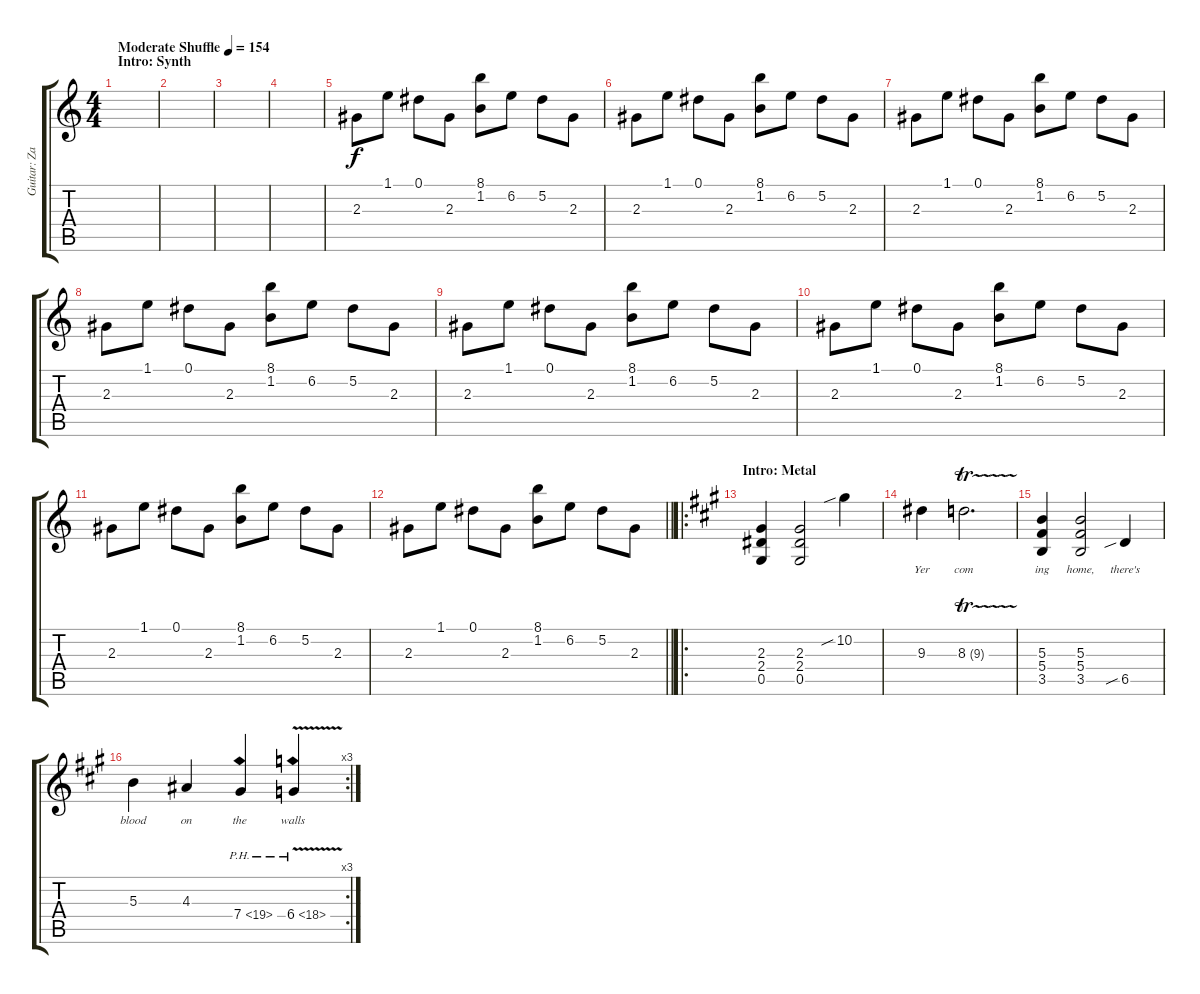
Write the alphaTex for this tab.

\track ("Guitar: Zakk" "Guitar: Za") {instrument overdrivenguitar}
\staff {score tabs}
\tuning (Eb4 Bb3 Gb3 Db3 Ab2 Eb2) {hide}
\ts (4 4)
\section ("" "Intro: Synth")
\tempo (154 "Moderate Shuffle")
\clef g2
\ks c
|
|
|
|
2.3.8{instrument stringensemble1} 1.1.8 0.1.8 2.3.8 (8.1 1.2).8 6.2.8 5.2.8 2.3.8 |
2.3.8 1.1.8 0.1.8 2.3.8 (8.1 1.2).8 6.2.8 5.2.8 2.3.8 |
2.3.8 1.1.8 0.1.8 2.3.8 (8.1 1.2).8 6.2.8 5.2.8 2.3.8 |
2.3.8 1.1.8 0.1.8 2.3.8 (8.1 1.2).8 6.2.8 5.2.8 2.3.8 |
2.3.8 1.1.8 0.1.8 2.3.8 (8.1 1.2).8 6.2.8 5.2.8 2.3.8 |
2.3.8 1.1.8 0.1.8 2.3.8 (8.1 1.2).8 6.2.8 5.2.8 2.3.8 |
2.3.8 1.1.8 0.1.8 2.3.8 (8.1 1.2).8 6.2.8 5.2.8 2.3.8 |
\barLineRight lightlight
2.3.8 1.1.8 0.1.8 2.3.8 (8.1 1.2).8 6.2.8 5.2.8 2.3.8 |
\ro
\section ("" "Intro: Metal")
\ks a
(2.3 2.4 0.5).4{volume 13 balance 5 instrument overdrivenguitar} (2.3 2.4 0.5).2 10.2{sib}.4 |
9.3.4{lyrics (0 "Yer") lyrics (1 "") lyrics (2 "") lyrics (3 "") lyrics (4 "")} 8.3{tr (9 16)}.2{d lyrics (0 "com") lyrics (1 "") lyrics (2 "") lyrics (3 "") lyrics (4 "")} |
(5.3 5.4 3.5).4{lyrics (0 "ing") lyrics (1 "") lyrics (2 "") lyrics (3 "") lyrics (4 "")} (5.3 5.4 3.5).2{lyrics (0 "home,") lyrics (1 "") lyrics (2 "") lyrics (3 "") lyrics (4 "")} 6.5{sib}.4{lyrics (0 "there's") lyrics (1 "") lyrics (2 "") lyrics (3 "") lyrics (4 "")} |
\rc 3
5.3.4{lyrics (0 "blood") lyrics (1 "") lyrics (2 "") lyrics (3 "") lyrics (4 "")} 4.3.4{lyrics (0 "on") lyrics (1 "") lyrics (2 "") lyrics (3 "") lyrics (4 "")} 7.4{ph 12}.4{lyrics (0 "the") lyrics (1 "") lyrics (2 "") lyrics (3 "") lyrics (4 "")} 6.4{ph 12 v}.4{lyrics (0 "walls") lyrics (1 "") lyrics (2 "") lyrics (3 "") lyrics (4 "")}
